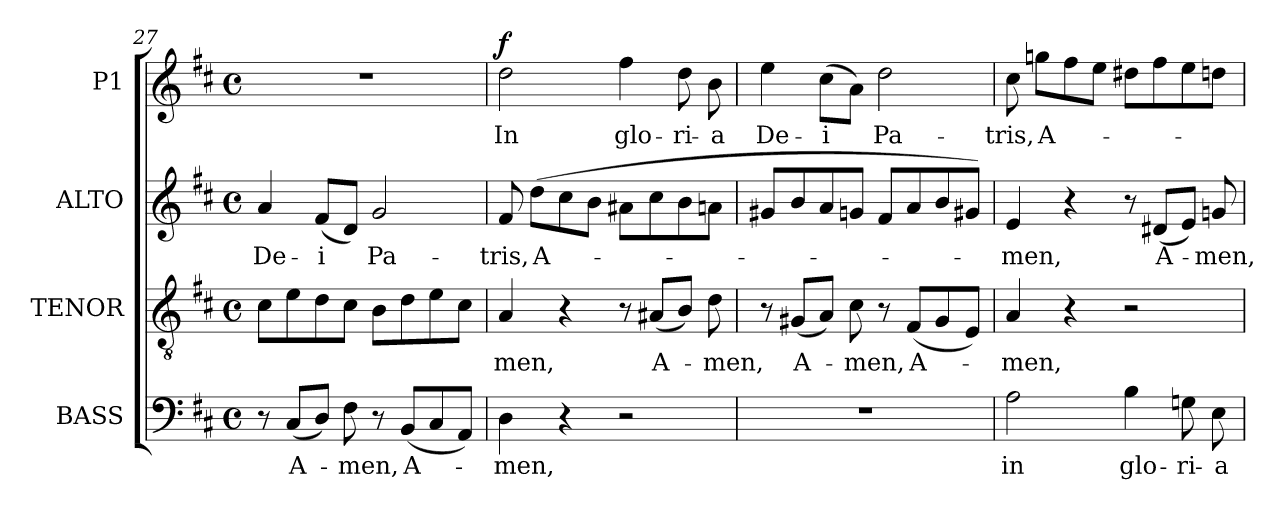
**kern	**text	**kern	**text	**kern	**text	**kern	**text	**dynam
*part4	*part4	*part3	*part3	*part2	*part2	*part1	*part1	*part1
*staff4	*staff4	*staff3	*staff3	*staff2	*staff2	*staff1	*staff1	*staff1
*I"BASS	*	*I"TENOR	*	*I"ALTO	*	*I"P1	*	*
*clefF4	*	*clefGv2	*	*clefG2	*	*clefG2	*	*
*	*	*ITrd7c12	*	*	*	*	*	*
*k[f#c#]	*	*k[f#c#]	*	*k[f#c#]	*	*k[f#c#]	*	*
*D:	*	*D:	*	*D:	*	*D:	*	*
*M4/4	*	*M4/4	*	*M4/4	*	*M4/4	*	*
*met(c)	*	*met(c)	*	*met(c)	*	*met(c)	*	*
=27	=27	=27	=27	=27	=27	=27	=27	=27
!	!	!	!	!	!LO:LY:b:color=#000000	!	!	!
8r	.	8C#i\L	.	4ai/	De-	1r	.	.
!	!LO:LY:b:color=#000000	!	!	!	!	!	!	!
(8C#i/L	A-	8Ei\	.	.	.	.	.	.
!	!	!	!	!	!LO:LY:b:color=#000000	!	!	!
8Di/J)	.	8Di\	.	(8f#i/L	-i	.	.	.
!	!LO:LY:b:color=#000000	!	!	!	!	!	!	!
8F#i\	-men,	8C#i\J	.	8di/J)	.	.	.	.
!	!	!	!	!	!LO:LY:b:color=#000000	!	!	!
8r	.	8BBi\L	.	2gi/	Pa-	.	.	.
!	!LO:LY:b:color=#000000	!	!	!	!	!	!	!
(8BBi/L	A-	8Di\	.	.	.	.	.	.
8C#i/	.	8Ei\	.	.	.	.	.	.
8AAi/J)	.	8C#i\J	.	.	.	.	.	.
=28	=28	=28	=28	=28	=28	=28	=28	=28
!	!LO:LY:b:color=#000000	!	!	!	!	!	!	!
!	!	!	!LO:LY:b:color=#000000	!	!	!	!	!
!	!	!	!	!	!LO:LY:b:color=#000000	!	!	!
!	!	!	!	!	!	!	!LO:LY:b:color=#000000	!
4Di\	-men,	4AAi/	-men,	8f#i/	-tris,	2ddi\	In	f
!	!	!	!	!	!LO:LY:b:color=#000000	!	!	!
.	.	.	.	(8ddi\L	A-	.	.	.
4r	.	4r	.	8cc#i\	.	.	.	.
.	.	.	.	8bi\J	.	.	.	.
!	!	!	!	!	!	!	!LO:LY:b:color=#000000	!
2r	.	8r	.	8a#Xi\L	.	4ff#i\	glo-	.
!	!	!	!LO:LY:b:color=#000000	!	!	!	!	!
.	.	(8AA#Xi/L	A-	8cc#i\	.	.	.	.
!	!	!	!	!	!	!	!LO:LY:b:color=#000000	!
.	.	8BBi/J)	.	8bi\	.	8ddi\	-ri-	.
!	!	!	!LO:LY:b:color=#000000	!	!	!	!	!
!	!	!	!	!	!	!	!LO:LY:b:color=#000000	!
.	.	8Di\	-men,	8ani\J	.	8bi\	-a	.
=29	=29	=29	=29	=29	=29	=29	=29	=29
!	!	!	!	!	!	!	!LO:LY:b:color=#000000	!
1r	.	8r	.	8g#Xi/L	.	4eei\	De-	.
!	!	!	!LO:LY:b:color=#000000	!	!	!	!	!
.	.	(8GG#Xi/L	A-	8bi/	.	.	.	.
!	!	!	!	!	!	!	!LO:LY:b:color=#000000	!
.	.	8AAi/J)	.	8ai/	.	(8cc#i\L	-i	.
!	!	!	!LO:LY:b:color=#000000	!	!	!	!	!
.	.	8C#i\	-men,	8gni/J	.	8ai\J)	.	.
!	!	!	!	!	!	!	!LO:LY:b:color=#000000	!
.	.	8r	.	8f#i/L	.	2ddi\	Pa-	.
!	!	!	!LO:LY:b:color=#000000	!	!	!	!	!
.	.	(8FF#i/L	A-	8ai/	.	.	.	.
.	.	8GG#i/	.	8bi/	.	.	.	.
.	.	8EEi/J)	.	8g#Xi/J)	.	.	.	.
!!LO:LB:g=z
=30	=30	=30	=30	=30	=30	=30	=30	=30
!	!LO:LY:b:color=#000000	!	!	!	!	!	!	!
!	!	!	!LO:LY:b:color=#000000	!	!	!	!	!
!	!	!	!	!	!LO:LY:b:color=#000000	!	!	!
!	!	!	!	!	!	!	!LO:LY:b:color=#000000	!
2Ai\	in	4AAi/	-men,	4ei/	-men,	8cc#i\	-tris,	.
!	!	!	!	!	!	!	!LO:LY:b:color=#000000	!
.	.	.	.	.	.	8ggni\L	A-	.
.	.	4r	.	4r	.	8ff#i\	.	.
.	.	.	.	.	.	8eei\J	.	.
!	!LO:LY:b:color=#000000	!	!	!	!	!	!	!
4Bi\	glo-	2r	.	8r	.	8dd#Xi\L	.	.
!	!	!	!	!	!LO:LY:b:color=#000000	!	!	!
.	.	.	.	(8d#Xi/L	A-	8ff#i\	.	.
!	!LO:LY:b:color=#000000	!	!	!	!	!	!	!
8Gni\	-ri-	.	.	8ei/J)	.	8eei\	.	.
!	!LO:LY:b:color=#000000	!	!	!	!	!	!	!
!	!	!	!	!	!LO:LY:b:color=#000000	!	!	!
8Ei\	-a	.	.	8gni/	-men,	8ddni\J	.	.
=	=	=	=	=	=	=	=	=
*-	*-	*-	*-	*-	*-	*-	*-	*-
